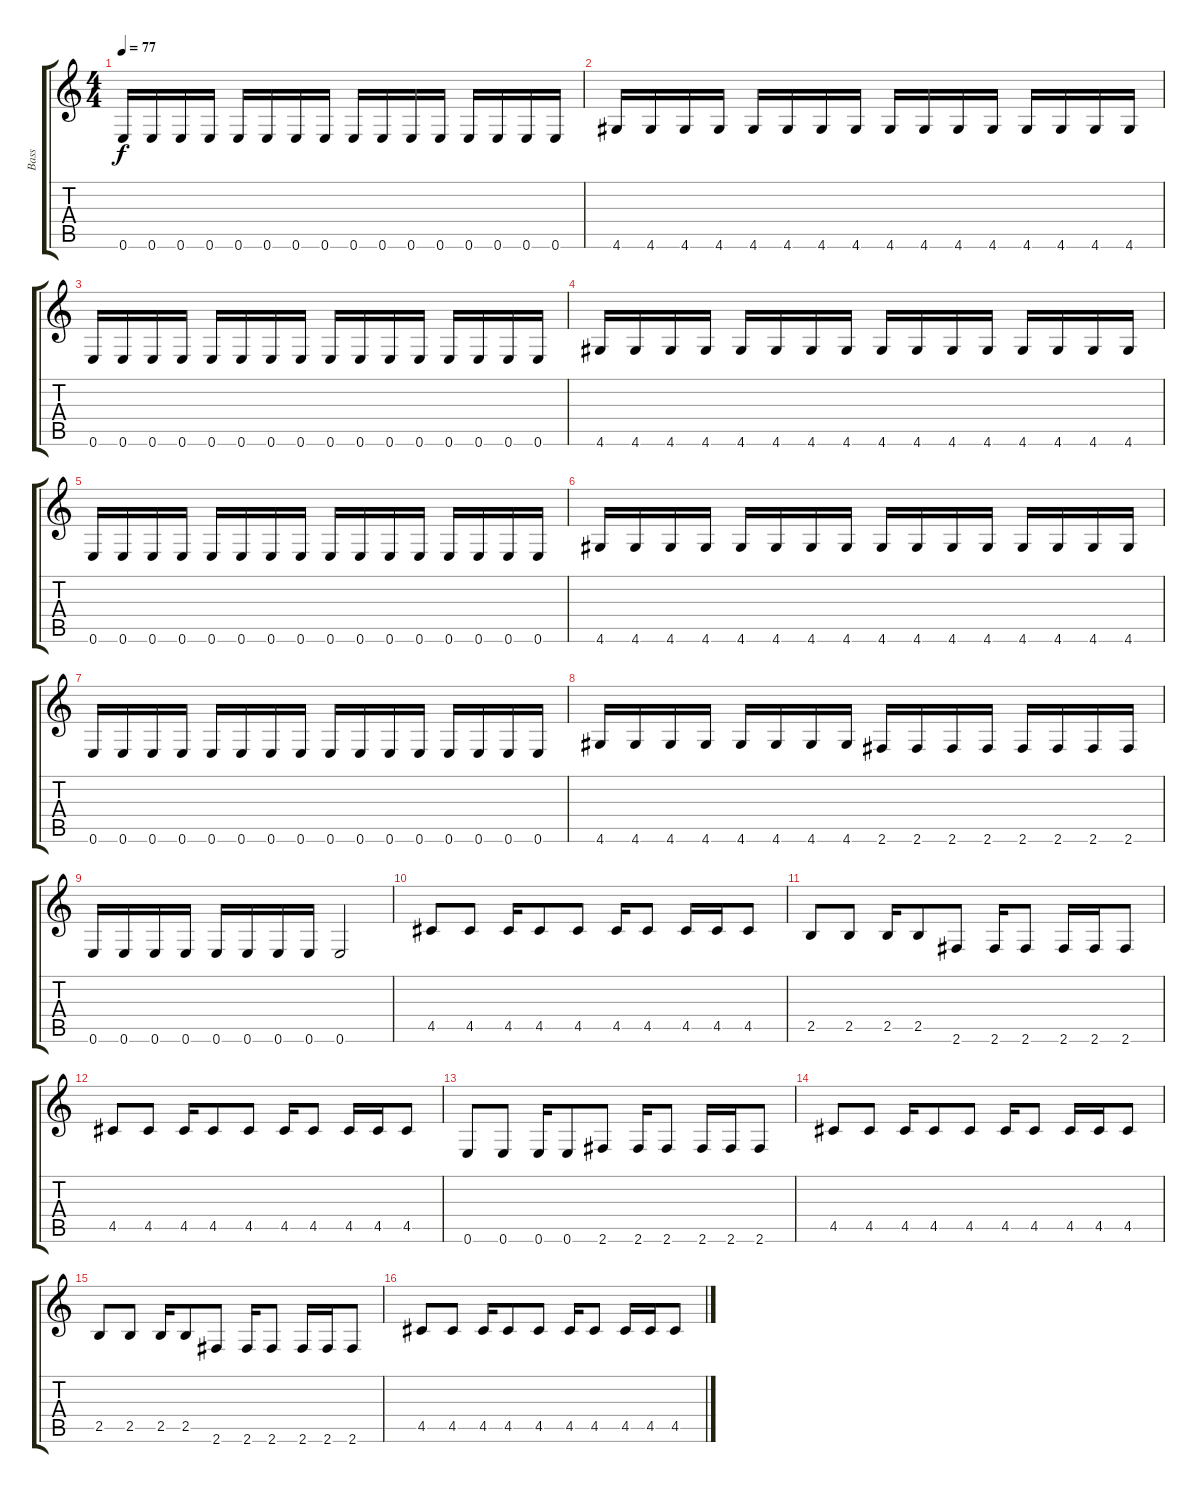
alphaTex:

\track ("Bass" "Bass") {instrument electricbassfinger}
\staff {score tabs}
\tuning (E4 B3 G3 D3 A2 E2) {hide}
\ts (4 4)
\tempo 77
\clef g2
\ks c
0.6.16{dy f} 0.6.16 0.6.16 0.6.16 0.6.16 0.6.16 0.6.16 0.6.16 0.6.16 0.6.16 0.6.16 0.6.16 0.6.16 0.6.16 0.6.16 0.6.16 |
4.6.16 4.6.16 4.6.16 4.6.16 4.6.16 4.6.16 4.6.16 4.6.16 4.6.16 4.6.16 4.6.16 4.6.16 4.6.16 4.6.16 4.6.16 4.6.16 |
0.6.16 0.6.16 0.6.16 0.6.16 0.6.16 0.6.16 0.6.16 0.6.16 0.6.16 0.6.16 0.6.16 0.6.16 0.6.16 0.6.16 0.6.16 0.6.16 |
4.6.16 4.6.16 4.6.16 4.6.16 4.6.16 4.6.16 4.6.16 4.6.16 4.6.16 4.6.16 4.6.16 4.6.16 4.6.16 4.6.16 4.6.16 4.6.16 |
0.6.16 0.6.16 0.6.16 0.6.16 0.6.16 0.6.16 0.6.16 0.6.16 0.6.16 0.6.16 0.6.16 0.6.16 0.6.16 0.6.16 0.6.16 0.6.16 |
4.6.16 4.6.16 4.6.16 4.6.16 4.6.16 4.6.16 4.6.16 4.6.16 4.6.16 4.6.16 4.6.16 4.6.16 4.6.16 4.6.16 4.6.16 4.6.16 |
0.6.16 0.6.16 0.6.16 0.6.16 0.6.16 0.6.16 0.6.16 0.6.16 0.6.16 0.6.16 0.6.16 0.6.16 0.6.16 0.6.16 0.6.16 0.6.16 |
4.6.16 4.6.16 4.6.16 4.6.16 4.6.16 4.6.16 4.6.16 4.6.16 2.6.16 2.6.16 2.6.16 2.6.16 2.6.16 2.6.16 2.6.16 2.6.16 |
0.6.16 0.6.16 0.6.16 0.6.16 0.6.16 0.6.16 0.6.16 0.6.16 0.6.2 |
4.5.8 4.5.8 4.5.16 4.5.8 4.5.8 4.5.16 4.5.8 4.5.16 4.5.16 4.5.8 |
2.5.8 2.5.8 2.5.16 2.5.8 2.6.8 2.6.16 2.6.8 2.6.16 2.6.16 2.6.8 |
4.5.8 4.5.8 4.5.16 4.5.8 4.5.8 4.5.16 4.5.8 4.5.16 4.5.16 4.5.8 |
0.6.8 0.6.8 0.6.16 0.6.8 2.6.8 2.6.16 2.6.8 2.6.16 2.6.16 2.6.8 |
4.5.8 4.5.8 4.5.16 4.5.8 4.5.8 4.5.16 4.5.8 4.5.16 4.5.16 4.5.8 |
2.5.8 2.5.8 2.5.16 2.5.8 2.6.8 2.6.16 2.6.8 2.6.16 2.6.16 2.6.8 |
4.5.8 4.5.8 4.5.16 4.5.8 4.5.8 4.5.16 4.5.8 4.5.16 4.5.16 4.5.8
